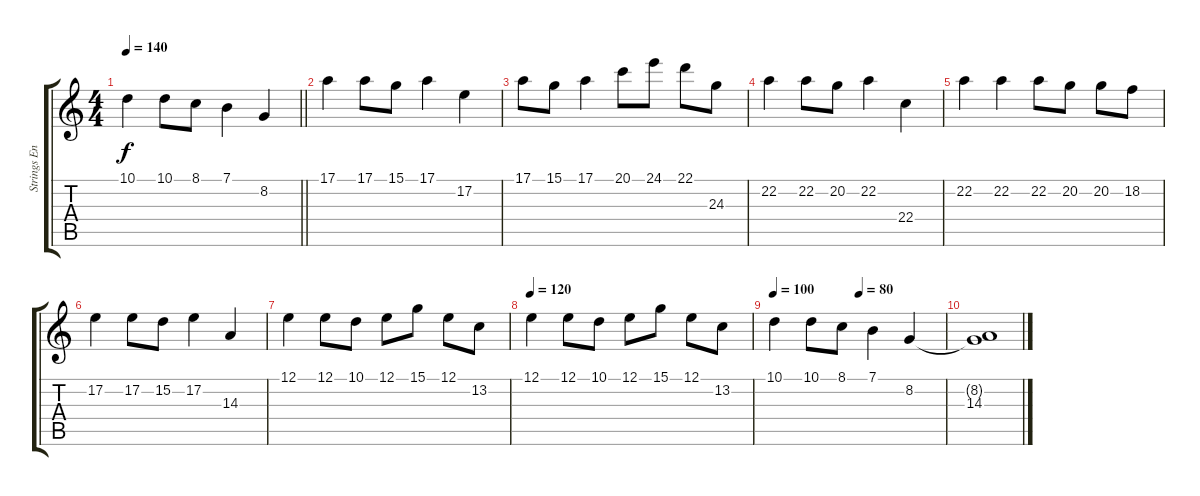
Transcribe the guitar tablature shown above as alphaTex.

\track ("Strings Ensemble" "Strings En") {instrument tremolostrings}
\staff {score tabs}
\tuning (E4 B3 G3 D3 A2 E2) {hide}
\ts (4 4)
\tempo 140
\clef g2
\barLineRight lightlight
\ks c
10.1.4{dy f} 10.1.8 8.1.8 7.1.4 8.2.4 |
17.1.4 17.1.8 15.1.8 17.1.4 17.2.4 |
17.1.8 15.1.8 17.1.4 20.1.8 24.1.8 22.1.8 24.3.8 |
22.2.4 22.2.8 20.2.8 22.2.4 22.4.4 |
22.2.4 22.2.4 22.2.8 20.2.8 20.2.8 18.2.8 |
17.2.4 17.2.8 15.2.8 17.2.4 14.3.4 |
12.1.4 12.1.8 10.1.8 12.1.8 15.1.8 12.1.8 13.2.8 |
\tempo 120
12.1.4 12.1.8 10.1.8 12.1.8 15.1.8 12.1.8 13.2.8 |
\tempo 100
\tempo (80 0.5)
10.1.4 10.1.8 8.1.8 7.1.4 8.2.4 |
(8.2{t} 14.3).1
